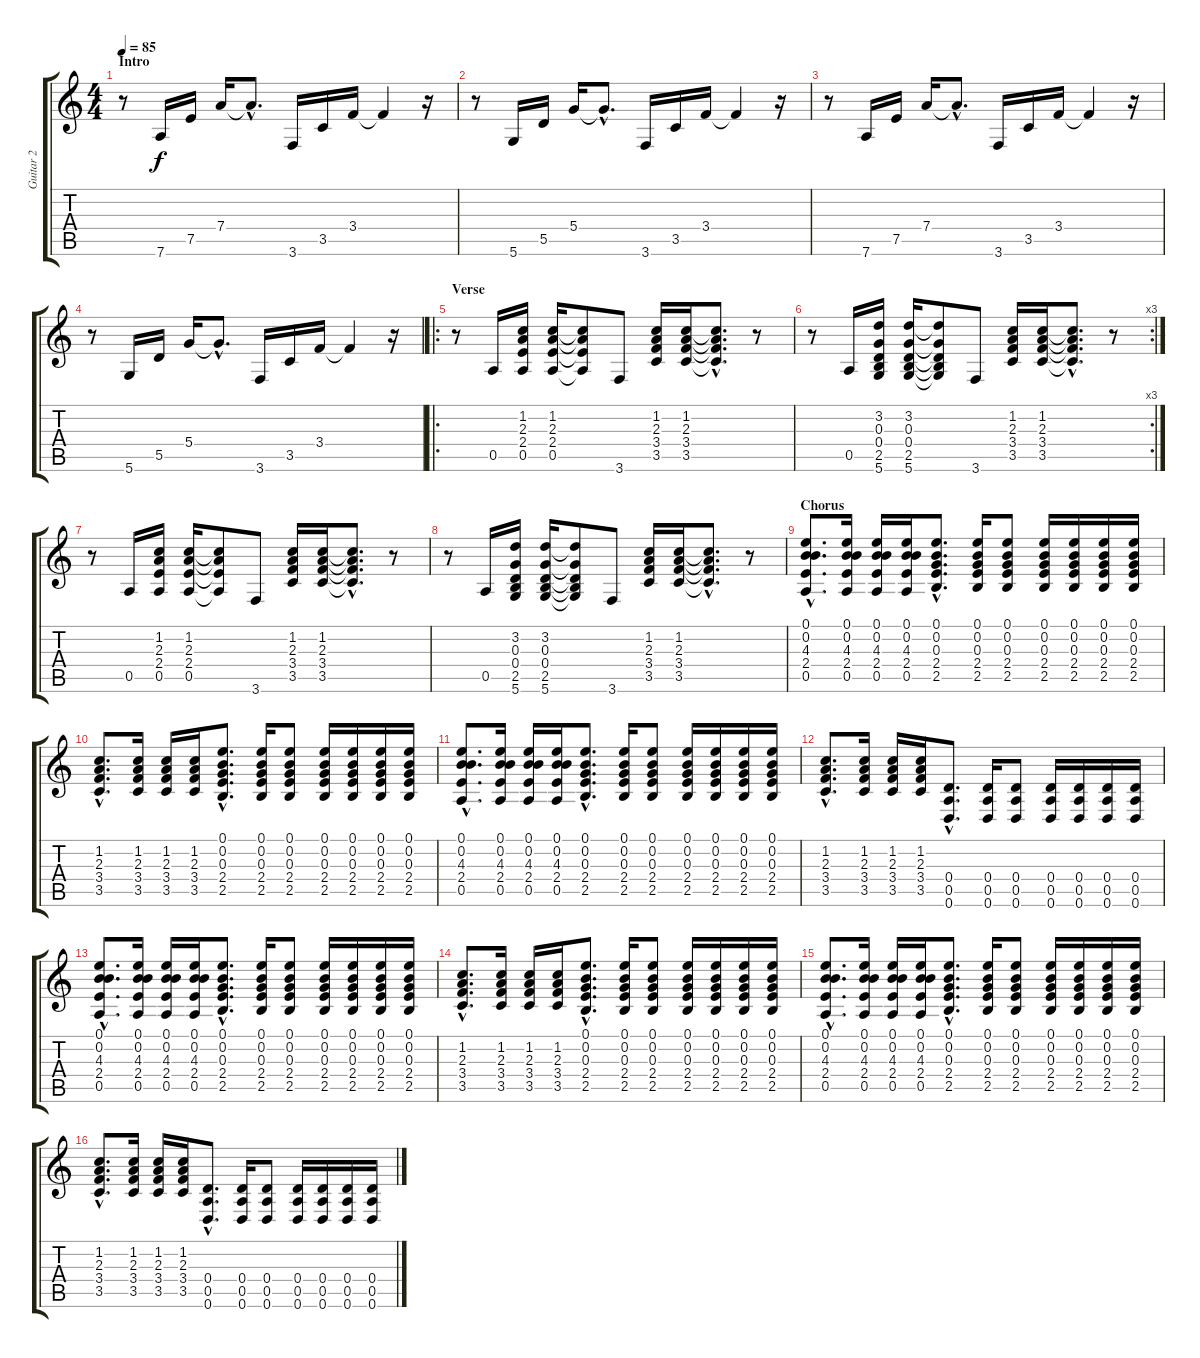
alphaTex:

\track ("Guitar 2" "Guitar 2") {instrument acousticguitarsteel}
\staff {score tabs}
\tuning (E4 B3 G3 D3 A2 D2) {hide}
\ts (4 4)
\section ("" "Intro")
\tempo 85
\clef g2
\ks c
r.8{dy f instrument acousticguitarsteel} 7.6.16 7.5.16 7.4.16 7.4{hac t}.8{d} 3.6.16 3.5.16 3.4.16 3.4{t}.4 r.16 |
r.8 5.6.16 5.5.16 5.4.16 5.4{hac t}.8{d} 3.6.16 3.5.16 3.4.16 3.4{t}.4 r.16 |
r.8 7.6.16 7.5.16 7.4.16 7.4{hac t}.8{d} 3.6.16 3.5.16 3.4.16 3.4{t}.4 r.16 |
r.8 5.6.16 5.5.16 5.4.16 5.4{hac t}.8{d} 3.6.16 3.5.16 3.4.16 3.4{t}.4 r.16 |
\ro
\section ("" "Verse")
r.8 0.5.16 (1.2 2.3 2.4 0.5).16 (1.2 2.3 2.4 0.5).16 (1.2{t} 2.3{t} 2.4{t} 0.5{t}).8 3.6.8 (1.2 2.3 3.4 3.5).16 (1.2 2.3 3.4 3.5).16 (1.2{hac t} 2.3{hac t} 3.4{hac t} 3.5{hac t}).8{d} r.8 |
\rc 3
r.8 0.5.16 (3.2 0.3 0.4 2.5 5.6).16 (3.2 0.3 0.4 2.5 5.6).16 (3.2{t} 0.3{t} 0.4{t} 2.5{t} 5.6{t}).8 3.6.8 (1.2 2.3 3.4 3.5).16 (1.2 2.3 3.4 3.5).16 (1.2{hac t} 2.3{hac t} 3.4{hac t} 3.5{hac t}).8{d} r.8 |
r.8 0.5.16 (1.2 2.3 2.4 0.5).16 (1.2 2.3 2.4 0.5).16 (1.2{t} 2.3{t} 2.4{t} 0.5{t}).8 3.6.8 (1.2 2.3 3.4 3.5).16 (1.2 2.3 3.4 3.5).16 (1.2{hac t} 2.3{hac t} 3.4{hac t} 3.5{hac t}).8{d} r.8 |
r.8 0.5.16 (3.2 0.3 0.4 2.5 5.6).16 (3.2 0.3 0.4 2.5 5.6).16 (3.2{t} 0.3{t} 0.4{t} 2.5{t} 5.6{t}).8 3.6.8 (1.2 2.3 3.4 3.5).16 (1.2 2.3 3.4 3.5).16 (1.2{hac t} 2.3{hac t} 3.4{hac t} 3.5{hac t}).8{d} r.8 |
\section ("" "Chorus")
(0.1{hac} 0.2{hac} 4.3{hac} 2.4{hac} 0.5{hac}).8{d instrument overdrivenguitar} (0.1 0.2 4.3 2.4 0.5).16 (0.1 0.2 4.3 2.4 0.5).16 (0.1 0.2 4.3 2.4 0.5).16 (0.1{hac} 0.2{hac} 0.3{hac} 2.4{hac} 2.5{hac}).8{d} (0.1 0.2 0.3 2.4 2.5).16 (0.1 0.2 0.3 2.4 2.5).8 (0.1 0.2 0.3 2.4 2.5).16 (0.1 0.2 0.3 2.4 2.5).16 (0.1 0.2 0.3 2.4 2.5).16 (0.1 0.2 0.3 2.4 2.5).16 |
(1.2{hac} 2.3{hac} 3.4{hac} 3.5{hac}).8{d} (1.2 2.3 3.4 3.5).16 (1.2 2.3 3.4 3.5).16 (1.2 2.3 3.4 3.5).16 (0.1{hac} 0.2{hac} 0.3{hac} 2.4{hac} 2.5{hac}).8{d} (0.1 0.2 0.3 2.4 2.5).16 (0.1 0.2 0.3 2.4 2.5).8 (0.1 0.2 0.3 2.4 2.5).16 (0.1 0.2 0.3 2.4 2.5).16 (0.1 0.2 0.3 2.4 2.5).16 (0.1 0.2 0.3 2.4 2.5).16 |
(0.1{hac} 0.2{hac} 4.3{hac} 2.4{hac} 0.5{hac}).8{d} (0.1 0.2 4.3 2.4 0.5).16 (0.1 0.2 4.3 2.4 0.5).16 (0.1 0.2 4.3 2.4 0.5).16 (0.1{hac} 0.2{hac} 0.3{hac} 2.4{hac} 2.5{hac}).8{d} (0.1 0.2 0.3 2.4 2.5).16 (0.1 0.2 0.3 2.4 2.5).8 (0.1 0.2 0.3 2.4 2.5).16 (0.1 0.2 0.3 2.4 2.5).16 (0.1 0.2 0.3 2.4 2.5).16 (0.1 0.2 0.3 2.4 2.5).16 |
(1.2{hac} 2.3{hac} 3.4{hac} 3.5{hac}).8{d} (1.2 2.3 3.4 3.5).16 (1.2 2.3 3.4 3.5).16 (1.2 2.3 3.4 3.5).16 (0.4{hac} 0.5{hac} 0.6{hac}).8{d} (0.4 0.5 0.6).16 (0.4 0.5 0.6).8 (0.4 0.5 0.6).16 (0.4 0.5 0.6).16 (0.4 0.5 0.6).16 (0.4 0.5 0.6).16 |
(0.1{hac} 0.2{hac} 4.3{hac} 2.4{hac} 0.5{hac}).8{d} (0.1 0.2 4.3 2.4 0.5).16 (0.1 0.2 4.3 2.4 0.5).16 (0.1 0.2 4.3 2.4 0.5).16 (0.1{hac} 0.2{hac} 0.3{hac} 2.4{hac} 2.5{hac}).8{d} (0.1 0.2 0.3 2.4 2.5).16 (0.1 0.2 0.3 2.4 2.5).8 (0.1 0.2 0.3 2.4 2.5).16 (0.1 0.2 0.3 2.4 2.5).16 (0.1 0.2 0.3 2.4 2.5).16 (0.1 0.2 0.3 2.4 2.5).16 |
(1.2{hac} 2.3{hac} 3.4{hac} 3.5{hac}).8{d} (1.2 2.3 3.4 3.5).16 (1.2 2.3 3.4 3.5).16 (1.2 2.3 3.4 3.5).16 (0.1{hac} 0.2{hac} 0.3{hac} 2.4{hac} 2.5{hac}).8{d} (0.1 0.2 0.3 2.4 2.5).16 (0.1 0.2 0.3 2.4 2.5).8 (0.1 0.2 0.3 2.4 2.5).16 (0.1 0.2 0.3 2.4 2.5).16 (0.1 0.2 0.3 2.4 2.5).16 (0.1 0.2 0.3 2.4 2.5).16 |
(0.1{hac} 0.2{hac} 4.3{hac} 2.4{hac} 0.5{hac}).8{d} (0.1 0.2 4.3 2.4 0.5).16 (0.1 0.2 4.3 2.4 0.5).16 (0.1 0.2 4.3 2.4 0.5).16 (0.1{hac} 0.2{hac} 0.3{hac} 2.4{hac} 2.5{hac}).8{d} (0.1 0.2 0.3 2.4 2.5).16 (0.1 0.2 0.3 2.4 2.5).8 (0.1 0.2 0.3 2.4 2.5).16 (0.1 0.2 0.3 2.4 2.5).16 (0.1 0.2 0.3 2.4 2.5).16 (0.1 0.2 0.3 2.4 2.5).16 |
(1.2{hac} 2.3{hac} 3.4{hac} 3.5{hac}).8{d} (1.2 2.3 3.4 3.5).16 (1.2 2.3 3.4 3.5).16 (1.2 2.3 3.4 3.5).16 (0.4{hac} 0.5{hac} 0.6{hac}).8{d} (0.4 0.5 0.6).16 (0.4 0.5 0.6).8 (0.4 0.5 0.6).16 (0.4 0.5 0.6).16 (0.4 0.5 0.6).16 (0.4 0.5 0.6).16
